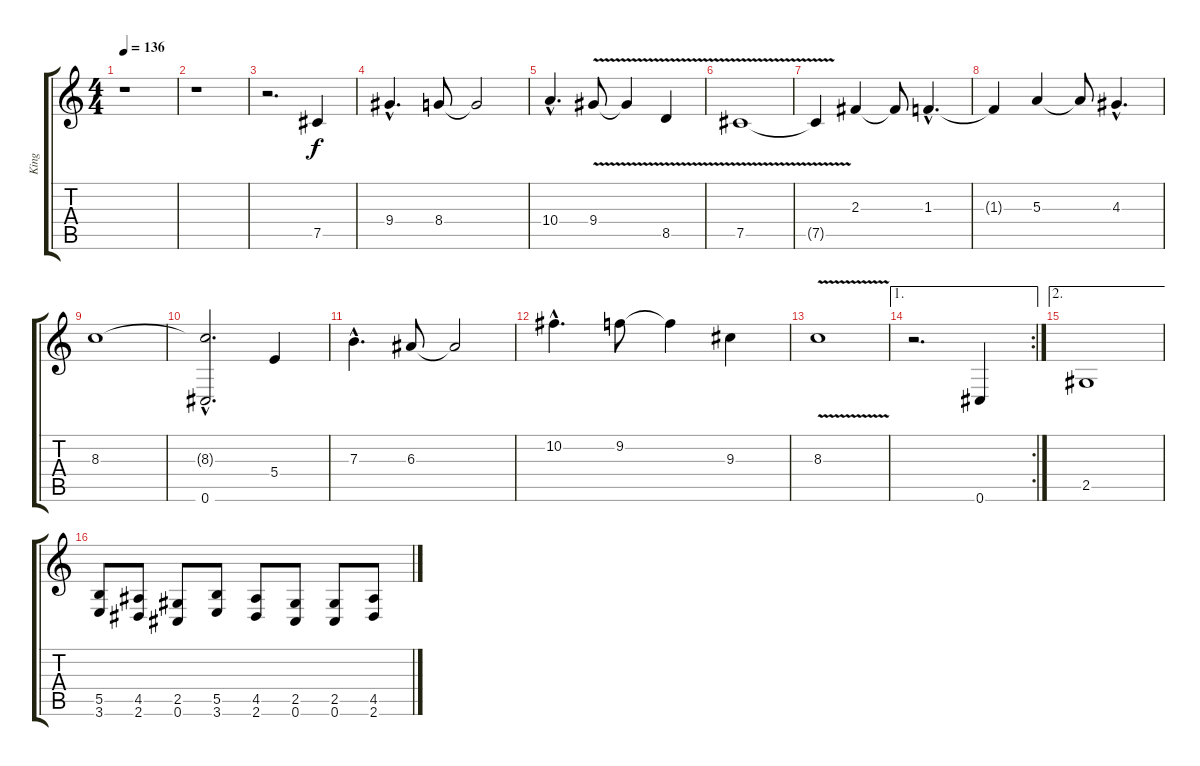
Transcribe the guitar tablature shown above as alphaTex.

\track ("King" "King") {instrument overdrivenguitar}
\staff {score tabs}
\tuning (Db4 Ab3 E3 B2 Gb2 Db2) {hide}
\ts (4 4)
\tempo 136
\clef g2
\ks c
r.1{dy f} |
r.1 |
r.2{d} 7.5.4 |
9.4{hac}.4{d} 8.4.8 8.4{t}.2 |
10.4{hac}.4{d} 9.4{v}.8 9.4{t}.4 8.5{v}.4 |
7.5{v}.1 |
7.5{t}.4 2.3.4 2.3{t}.8 1.3{hac}.4{d} |
1.3{t}.4 5.3.4 5.3{t}.8 4.3{hac}.4{d} |
8.3.1 |
(8.3{hac t} 0.6{hac}).2{d} 5.4.4 |
7.3{hac}.4{d} 6.3.8 6.3{t}.2 |
10.2{hac}.4{d} 9.2.8 9.2{t}.4 9.3.4 |
8.3{v}.1 |
\ae 1
\rc 2
r.2{d} 0.6.4 |
\ae 2
2.5.1 |
(5.5 3.6).8 (4.5 2.6).8 (2.5 0.6).8 (5.5 3.6).8 (4.5 2.6).8 (2.5 0.6).8 (2.5 0.6).8 (4.5 2.6).8
